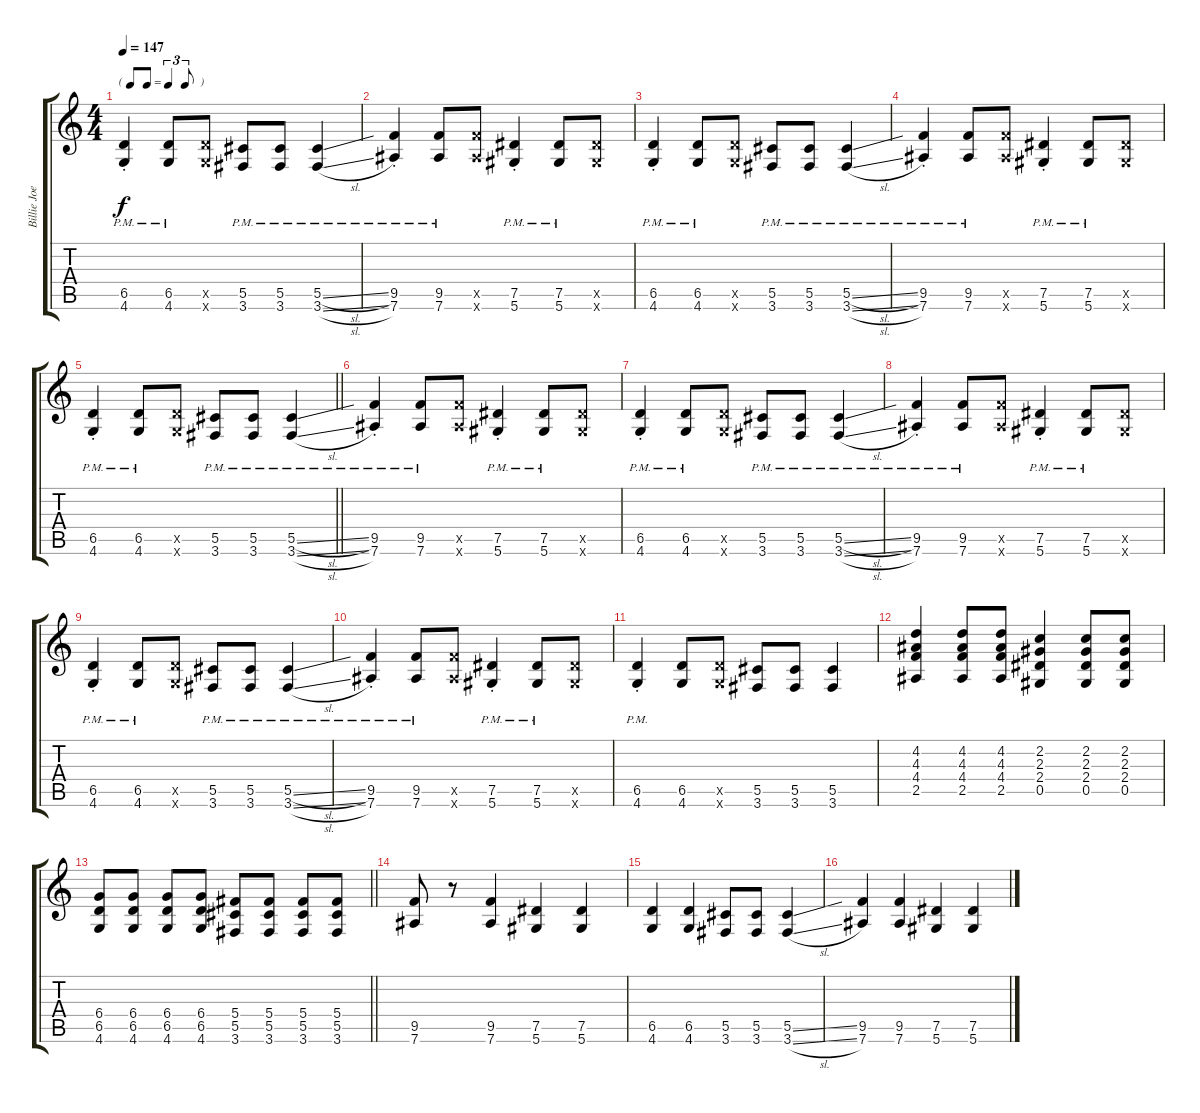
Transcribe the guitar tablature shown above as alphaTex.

\track ("Billie Joe" "Billie Joe") {instrument distortionguitar}
\staff {score tabs}
\tuning (Eb4 Bb3 Gb3 Db3 Ab2 Eb2) {hide}
\ts (4 4)
\tf triplet8th
\tempo 147
\clef g2
\ks c
(6.5{pm} 4.6{pm st}).4{dy f} (6.5{pm} 4.6{pm}).8 (6.5{x} 4.6{x}).8 (5.5{pm} 3.6{pm}).8 (5.5{pm} 3.6{pm}).8 (5.5{sl pm} 3.6{sl pm}).4 |
(9.5{pm st} 7.6{pm}).4 (9.5{pm} 7.6{pm}).8 (9.5{x} 7.6{x}).8 (7.5{pm st} 5.6{pm}).4 (7.5{pm} 5.6{pm}).8 (7.5{x} 5.6{x}).8 |
(6.5{pm st} 4.6{pm}).4 (6.5{pm} 4.6{pm}).8 (6.5{x} 4.6{x}).8 (5.5{pm} 3.6{pm}).8 (5.5{pm} 3.6{pm}).8 (5.5{sl pm} 3.6{sl pm}).4 |
(9.5{pm st} 7.6{pm}).4 (9.5{pm} 7.6{pm}).8 (9.5{x} 7.6{x}).8 (7.5{pm} 5.6{pm st}).4 (7.5{pm} 5.6{pm}).8 (7.5{x} 5.6{x}).8 |
\barLineRight lightlight
(6.5{pm} 4.6{pm st}).4 (6.5{pm} 4.6{pm}).8 (6.5{x} 4.6{x}).8 (5.5{pm} 3.6{pm}).8 (5.5{pm} 3.6{pm}).8 (5.5{sl pm} 3.6{sl}).4 |
(9.5{pm} 7.6{pm st}).4 (9.5{pm} 7.6{pm}).8 (9.5{x} 7.6{x}).8 (7.5{pm} 5.6{pm st}).4 (7.5{pm} 5.6{pm}).8 (7.5{x} 5.6{x}).8 |
(6.5{pm} 4.6{pm st}).4 (6.5{pm} 4.6{pm}).8 (6.5{x} 4.6{x}).8 (5.5{pm} 3.6{pm}).8 (5.5{pm} 3.6{pm}).8 (5.5{sl pm} 3.6{sl pm}).4 |
(9.5{pm} 7.6{pm st}).4 (9.5{pm} 7.6{pm}).8 (9.5{x} 7.6{x}).8 (7.5{pm} 5.6{pm st}).4 (7.5{pm} 5.6{pm}).8 (7.5{x} 5.6{x}).8 |
(6.5{pm} 4.6{pm st}).4 (6.5{pm} 4.6{pm}).8 (6.5{x} 4.6{x}).8 (5.5{pm} 3.6{pm}).8 (5.5{pm} 3.6{pm}).8 (5.5{sl pm} 3.6{sl pm}).4 |
(9.5{pm st} 7.6{pm}).4 (9.5{pm} 7.6{pm}).8 (9.5{x} 7.6{x}).8 (7.5{pm st} 5.6{pm}).4 (7.5{pm} 5.6{pm}).8 (7.5{x} 5.6{x}).8 |
(6.5{pm st} 4.6{pm}).4 (6.5 4.6).8 (6.5{x} 4.6{x}).8 (5.5 3.6).8 (5.5 3.6).8 (5.5 3.6).4 |
(4.2 4.3 4.4 2.5).4 (4.2 4.3 4.4 2.5).8 (4.2 4.3 4.4 2.5).8 (2.2 2.3 2.4 0.5).4 (2.2 2.3 2.4 0.5).8 (2.2 2.3 2.4 0.5).8 |
\barLineRight lightlight
(6.4 6.5 4.6).8 (6.4 6.5 4.6).8 (6.4 6.5 4.6).8 (6.4 6.5 4.6).8 (5.4 5.5 3.6).8 (5.4 5.5 3.6).8 (5.4 5.5 3.6).8 (5.4 5.5 3.6).8 |
(9.5 7.6).8 r.8 (9.5 7.6).4 (7.5 5.6).4 (7.5 5.6).4 |
(6.5 4.6).4 (6.5 4.6).4 (5.5 3.6).8 (5.5 3.6).8 (5.5{ss} 3.6{sl}).4 |
(9.5 7.6).4 (9.5 7.6).4 (7.5 5.6).4 (7.5 5.6).4
